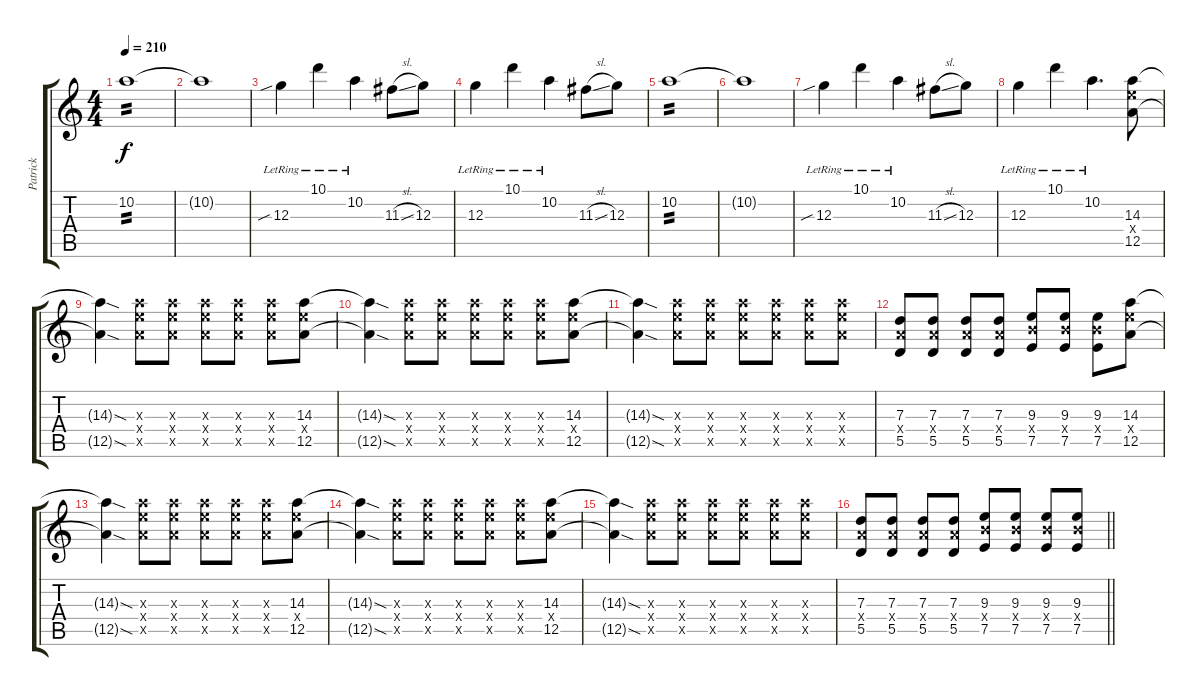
\track ("Patrick" "Patrick") {instrument distortionguitar}
\staff {score tabs}
\tuning (E4 B3 G3 D3 A2 D2) {hide}
\ts (4 4)
\tempo 210
\clef g2
\ks c
10.2.1{tp 2 dy f} |
10.2{t}.1 |
12.3{sib lr}.4 10.1{lr}.4 10.2{lr}.4 11.3{sl}.8 12.3.8 |
12.3{lr}.4 10.1{lr}.4 10.2{lr}.4 11.3{sl}.8 12.3.8 |
10.2.1{tp 2} |
10.2{t}.1 |
12.3{sib lr}.4 10.1{lr}.4 10.2{lr}.4 11.3{sl}.8 12.3.8 |
12.3{lr}.4 10.1{lr}.4 10.2{lr}.4{d} (14.3 14.4{x} 12.5).8 |
(14.3{sod t} 12.5{sod t}).4 (14.3{x} 14.4{x} 12.5{x}).8 (14.3{x} 14.4{x} 12.5{x}).8 (14.3{x} 14.4{x} 12.5{x}).8 (14.3{x} 14.4{x} 12.5{x}).8 (14.3{x} 14.4{x} 12.5{x}).8 (14.3 14.4{x} 12.5).8 |
(14.3{sod t} 12.5{sod t}).4 (14.3{x} 14.4{x} 12.5{x}).8 (14.3{x} 14.4{x} 12.5{x}).8 (14.3{x} 14.4{x} 12.5{x}).8 (14.3{x} 14.4{x} 12.5{x}).8 (14.3{x} 14.4{x} 12.5{x}).8 (14.3 14.4{x} 12.5).8 |
(14.3{sod t} 12.5{sod t}).4 (14.3{x} 14.4{x} 12.5{x}).8 (14.3{x} 14.4{x} 12.5{x}).8 (14.3{x} 14.4{x} 12.5{x}).8 (14.3{x} 14.4{x} 12.5{x}).8 (14.3{x} 14.4{x} 12.5{x}).8 (14.3{x} 14.4{x} 12.5{x}).8 |
(7.3 7.4{x} 5.5).8 (7.3 7.4{x} 5.5).8 (7.3 7.4{x} 5.5).8 (7.3 7.4{x} 5.5).8 (9.3 9.4{x} 7.5).8 (9.3 9.4{x} 7.5).8 (9.3 9.4{x} 7.5).8 (14.3 14.4{x} 12.5).8 |
(14.3{sod t} 12.5{sod t}).4 (14.3{x} 14.4{x} 12.5{x}).8 (14.3{x} 14.4{x} 12.5{x}).8 (14.3{x} 14.4{x} 12.5{x}).8 (14.3{x} 14.4{x} 12.5{x}).8 (14.3{x} 14.4{x} 12.5{x}).8 (14.3 14.4{x} 12.5).8 |
(14.3{sod t} 12.5{sod t}).4 (14.3{x} 14.4{x} 12.5{x}).8 (14.3{x} 14.4{x} 12.5{x}).8 (14.3{x} 14.4{x} 12.5{x}).8 (14.3{x} 14.4{x} 12.5{x}).8 (14.3{x} 14.4{x} 12.5{x}).8 (14.3 14.4{x} 12.5).8 |
(14.3{sod t} 12.5{sod t}).4 (14.3{x} 14.4{x} 12.5{x}).8 (14.3{x} 14.4{x} 12.5{x}).8 (14.3{x} 14.4{x} 12.5{x}).8 (14.3{x} 14.4{x} 12.5{x}).8 (14.3{x} 14.4{x} 12.5{x}).8 (14.3{x} 14.4{x} 12.5{x}).8 |
\barLineRight lightlight
(7.3 7.4{x} 5.5).8 (7.3 7.4{x} 5.5).8 (7.3 7.4{x} 5.5).8 (7.3 7.4{x} 5.5).8 (9.3 9.4{x} 7.5).8 (9.3 9.4{x} 7.5).8 (9.3 9.4{x} 7.5).8 (9.3 9.4{x} 7.5).8
